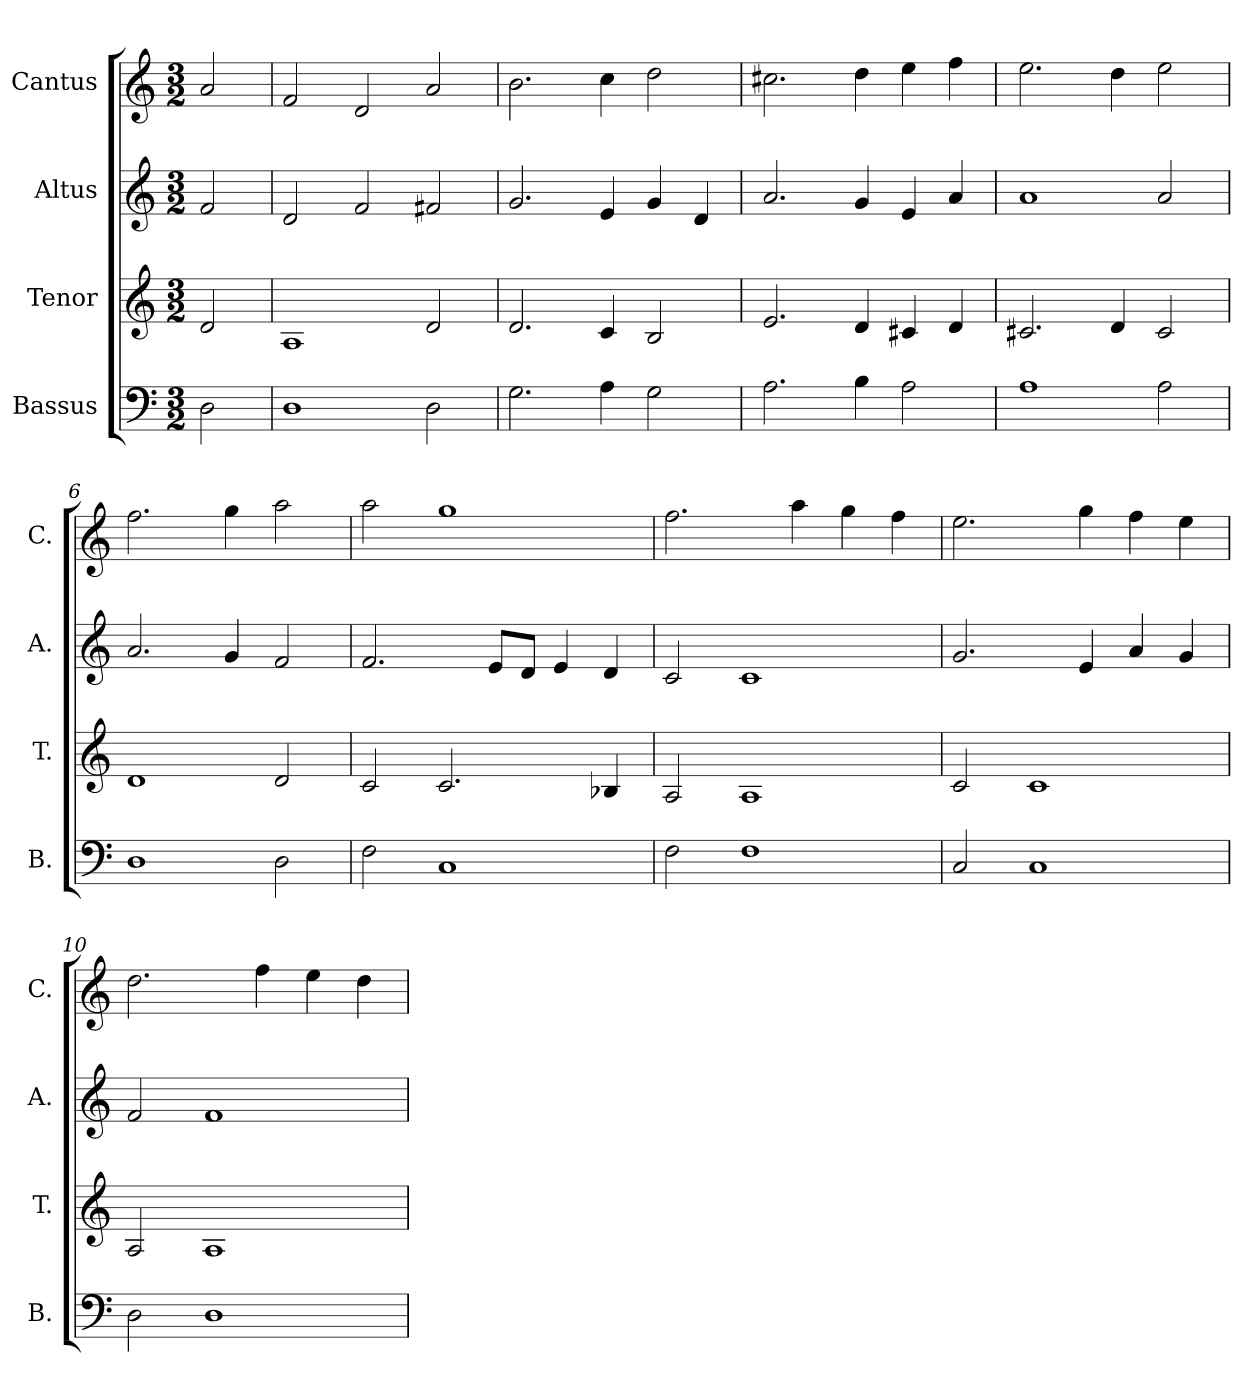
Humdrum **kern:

**kern	**kern	**kern	**kern
*part4	*part3	*part2	*part1
*staff4	*staff3	*staff2	*staff1
*I"Bassus	*I"Tenor	*I"Altus	*I"Cantus
*I'B.	*I'T.	*I'A.	*I'C.
*clefF4	*clefG2	*clefG2	*clefG2
*k[]	*k[]	*k[]	*k[]
*C:	*C:	*C:	*C:
*M3/2	*M3/2	*M3/2	*M3/2
=1	=1	=1	=1
2D\	2d/	2f/	2a/
=2	=2	=2	=2
1D\	1A/	2d/	2f/
.	.	2f/	2d/
2D\	2d/	2f#X/	2a/
=3	=3	=3	=3
2.G\	2.d/	2.g/	2.b\
4A\	4c/	4e/	4cc\
2G\	2B/	4g/	2dd\
.	.	4d/	.
=4	=4	=4	=4
2.A\	2.e/	2.a/	2.cc#X\
4B\	4d/	4g/	4dd\
2A\	4c#X/	4e/	4ee\
.	4d/	4a/	4ff\
=5	=5	=5	=5
1A\	2.c#X/	1a/	2.ee\
.	4d/	.	4dd\
2A\	2c#/	2a/	2ee\
=6	=6	=6	=6
1D\	1d/	2.a/	2.ff\
.	.	4g/	4gg\
2D\	2d/	2f/	2aa\
=7	=7	=7	=7
2F\	2c/	2.f/	2aa\
1C/	2.c/	.	1gg\
.	.	8e/L	.
.	.	8d/J	.
.	.	4e/	.
.	4B-X/	4d/	.
=8	=8	=8	=8
2F\	2A/	2c/	2.ff\
1F\	1A/	1c/	.
.	.	.	4aa\
.	.	.	4gg\
.	.	.	4ff\
=9	=9	=9	=9
2C/	2c/	2.g/	2.ee\
1C/	1c/	.	.
.	.	4e/	4gg\
.	.	4a/	4ff\
.	.	4g/	4ee\
=10	=10	=10	=10
2D\	2A/	2f/	2.dd\
1D\	1A/	1f/	.
.	.	.	4ff\
.	.	.	4ee\
.	.	.	4dd\
=	=	=	=
*-	*-	*-	*-
